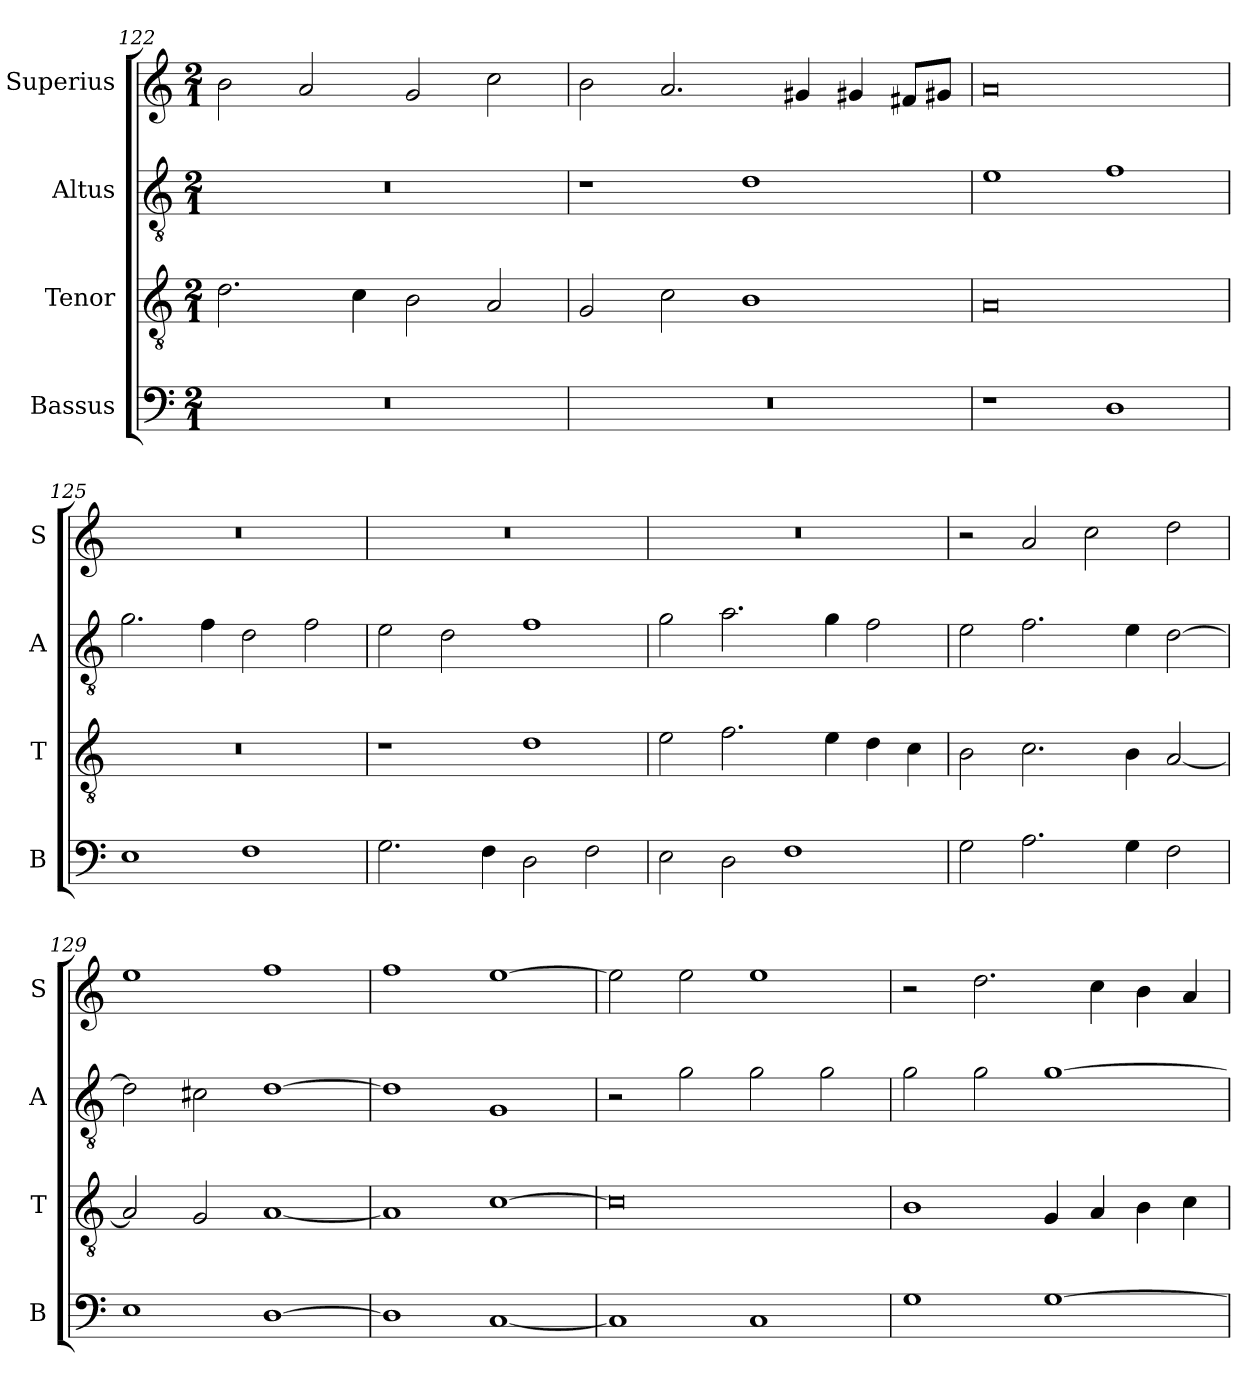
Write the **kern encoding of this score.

**kern	**kern	**kern	**kern
*part4	*part3	*part2	*part1
*staff4	*staff3	*staff2	*staff1
*I"Bassus	*I"Tenor	*I"Altus	*I"Superius
*I'B	*I'T	*I'A	*I'S
*clefF4	*clefGv2	*clefGv2	*clefG2
*k[]	*k[]	*k[]	*k[]
*M2/1	*M2/1	*M2/1	*M2/1
=122	=122	=122	=122
0r	2.d\	0r	2b\
.	.	.	2a/
.	4c\	.	.
.	2B\	.	2g/
.	2A/	.	2cc\
=123	=123	=123	=123
0r	2G/	1r	2b\
.	2c\	.	2.a/
.	1B	1d	.
.	.	.	4g#X/
.	.	.	4g#X/
.	.	.	8f#X/L
.	.	.	8g#X/J
=124	=124	=124	=124
1r	0A	1e	0a
1D	.	1f	.
=125	=125	=125	=125
1E	0r	2.g\	0r
.	.	4f\	.
1F	.	2d\	.
.	.	2f\	.
=126	=126	=126	=126
2.G\	1r	2e\	0r
.	.	2d\	.
4F\	.	.	.
2D\	1d	1f	.
2F\	.	.	.
=127	=127	=127	=127
2E\	2e\	2g\	0r
2D\	2.f\	2.a\	.
1F	.	.	.
.	4e\	4g\	.
.	4d\	2f\	.
.	4c\	.	.
=128	=128	=128	=128
2G\	2B\	2e\	2r
2.A\	2.c\	2.f\	2a/
.	.	.	2cc\
4G\	4B\	4e\	.
2F\	[2A/	[2d\	2dd\
=129	=129	=129	=129
1E	2A/]	2d\]	1ee
.	2G/	2c#X\	.
[1D	[1A	[1d	1ff
=130	=130	=130	=130
1D]	1A]	1d]	1ff
[1C	[1c	1G	[1ee
=131	=131	=131	=131
1C]	0c]	2r	2ee\]
.	.	2g\	2ee\
1C	.	2g\	1ee
.	.	2g\	.
=132	=132	=132	=132
1G	1B	2g\	2r
.	.	2g\	2.dd\
[1G	4G/	[1g	.
.	4A/	.	4cc\
.	4B\	.	4b\
.	4c\	.	4a/
=	=	=	=
*-	*-	*-	*-
